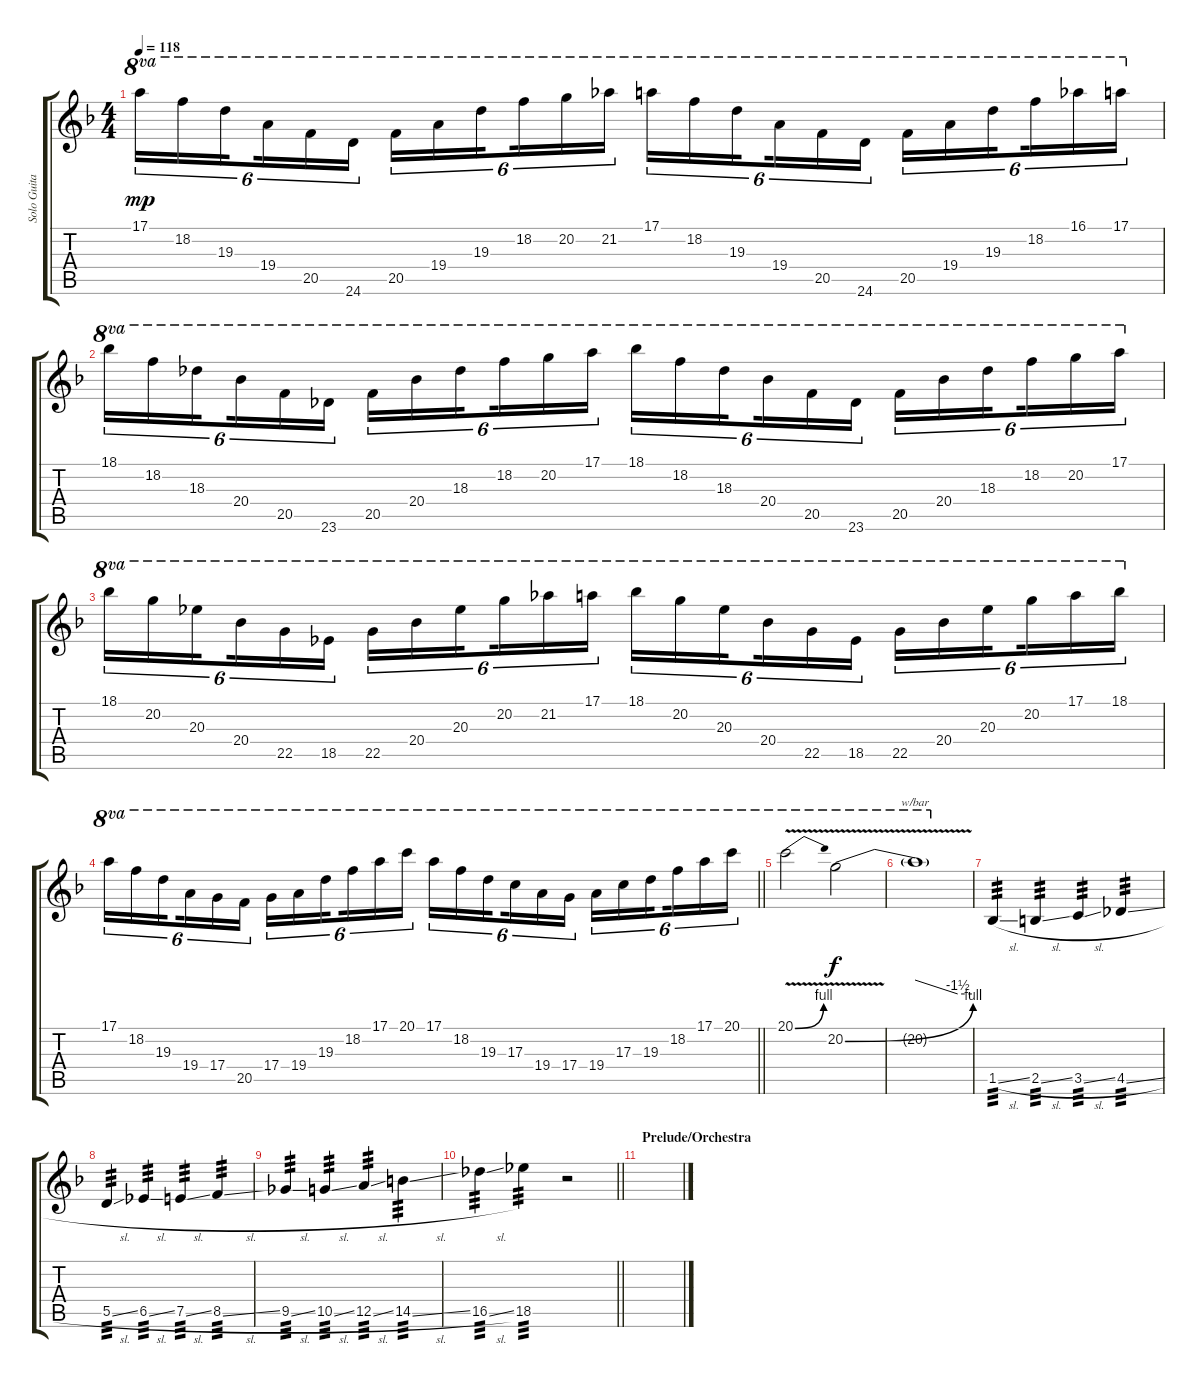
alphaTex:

\track ("Solo Guitar 1" "Solo Guita") {instrument distortionguitar}
\staff {score tabs}
\tuning (E4 B3 G3 D3 A2 D2) {hide}
\ts (4 4)
\tempo 118
\clef g2
\ks f
17.1.16{tu (6 4) ot 8va dy mp} 18.2.16{tu (6 4) ot 8va} 19.3.16{tu (6 4) ot 8va beam splitsecondary} 19.4.16{tu (6 4) ot 8va} 20.5.16{tu (6 4) ot 8va} 24.6.16{tu (6 4) ot 8va} 20.5.16{tu (6 4) ot 8va} 19.4.16{tu (6 4) ot 8va} 19.3.16{tu (6 4) ot 8va beam splitsecondary} 18.2.16{tu (6 4) ot 8va} 20.2.16{tu (6 4) ot 8va} 21.2.16{tu (6 4) ot 8va} 17.1.16{tu (6 4) ot 8va} 18.2.16{tu (6 4) ot 8va} 19.3.16{tu (6 4) ot 8va beam splitsecondary} 19.4.16{tu (6 4) ot 8va} 20.5.16{tu (6 4) ot 8va} 24.6.16{tu (6 4) ot 8va} 20.5.16{tu (6 4) ot 8va} 19.4.16{tu (6 4) ot 8va} 19.3.16{tu (6 4) ot 8va beam splitsecondary} 18.2.16{tu (6 4) ot 8va} 16.1.16{tu (6 4) ot 8va} 17.1.16{tu (6 4) ot 8va} |
18.1.16{tu (6 4) ot 8va} 18.2.16{tu (6 4) ot 8va} 18.3.16{tu (6 4) ot 8va beam splitsecondary} 20.4.16{tu (6 4) ot 8va} 20.5.16{tu (6 4) ot 8va} 23.6.16{tu (6 4) ot 8va} 20.5.16{tu (6 4) ot 8va} 20.4.16{tu (6 4) ot 8va} 18.3.16{tu (6 4) ot 8va beam splitsecondary} 18.2.16{tu (6 4) ot 8va} 20.2.16{tu (6 4) ot 8va} 17.1.16{tu (6 4) ot 8va} 18.1.16{tu (6 4) ot 8va} 18.2.16{tu (6 4) ot 8va} 18.3.16{tu (6 4) ot 8va beam splitsecondary} 20.4.16{tu (6 4) ot 8va} 20.5.16{tu (6 4) ot 8va} 23.6.16{tu (6 4) ot 8va} 20.5.16{tu (6 4) ot 8va} 20.4.16{tu (6 4) ot 8va} 18.3.16{tu (6 4) ot 8va beam splitsecondary} 18.2.16{tu (6 4) ot 8va} 20.2.16{tu (6 4) ot 8va} 17.1.16{tu (6 4) ot 8va} |
18.1.16{tu (6 4) ot 8va} 20.2.16{tu (6 4) ot 8va} 20.3.16{tu (6 4) ot 8va beam splitsecondary} 20.4.16{tu (6 4) ot 8va} 22.5.16{tu (6 4) ot 8va} 18.5.16{tu (6 4) ot 8va} 22.5.16{tu (6 4) ot 8va} 20.4.16{tu (6 4) ot 8va} 20.3.16{tu (6 4) ot 8va beam splitsecondary} 20.2.16{tu (6 4) ot 8va} 21.2.16{tu (6 4) ot 8va} 17.1.16{tu (6 4) ot 8va} 18.1.16{tu (6 4) ot 8va} 20.2.16{tu (6 4) ot 8va} 20.3.16{tu (6 4) ot 8va beam splitsecondary} 20.4.16{tu (6 4) ot 8va} 22.5.16{tu (6 4) ot 8va} 18.5.16{tu (6 4) ot 8va} 22.5.16{tu (6 4) ot 8va} 20.4.16{tu (6 4) ot 8va} 20.3.16{tu (6 4) ot 8va beam splitsecondary} 20.2.16{tu (6 4) ot 8va} 17.1.16{tu (6 4) ot 8va} 18.1.16{tu (6 4) ot 8va} |
\barLineRight lightlight
17.1.16{tu (6 4) ot 8va} 18.2.16{tu (6 4) ot 8va} 19.3.16{tu (6 4) ot 8va beam splitsecondary} 19.4.16{tu (6 4) ot 8va} 17.4.16{tu (6 4) ot 8va} 20.5.16{tu (6 4) ot 8va} 17.4.16{tu (6 4) ot 8va} 19.4.16{tu (6 4) ot 8va} 19.3.16{tu (6 4) ot 8va beam splitsecondary} 18.2.16{tu (6 4) ot 8va} 17.1.16{tu (6 4) ot 8va} 20.1.16{tu (6 4) ot 8va} 17.1.16{tu (6 4) ot 8va} 18.2.16{tu (6 4) ot 8va} 19.3.16{tu (6 4) ot 8va beam splitsecondary} 17.3.16{tu (6 4) ot 8va} 19.4.16{tu (6 4) ot 8va} 17.4.16{tu (6 4) ot 8va} 19.4.16{tu (6 4) ot 8va} 17.3.16{tu (6 4) ot 8va} 19.3.16{tu (6 4) ot 8va beam splitsecondary} 18.2.16{tu (6 4) ot 8va} 17.1.16{tu (6 4) ot 8va} 20.1.16{tu (6 4) ot 8va} |
20.1{be (bend 0 0 60 4) v}.2{ot 8va} 20.2{be (bend 0 0 60 4) v}.2{ot 8va dy f} |
20.2{t}.1{tbe (custom default 0 0 45 -6 60 -6) ot 8va} |
1.5{sl}.4{tp 3 instrument guitarfretnoise} 2.5{sl}.4{tp 3} 3.5{sl}.4{tp 3} 4.5{sl}.4{tp 3} |
5.5{sl}.4{tp 3} 6.5{sl}.4{tp 3} 7.5{sl}.4{tp 3} 8.5{sl}.4{tp 3} |
9.5{sl}.4{tp 3} 10.5{sl}.4{tp 3} 12.5{sl}.4{tp 3} 14.5{sl}.4{tp 3} |
\barLineRight lightlight
16.5{sl}.4{tp 3} 18.5.4{tp 3} r.2 |
\section ("" "Prelude/Orchestra")
